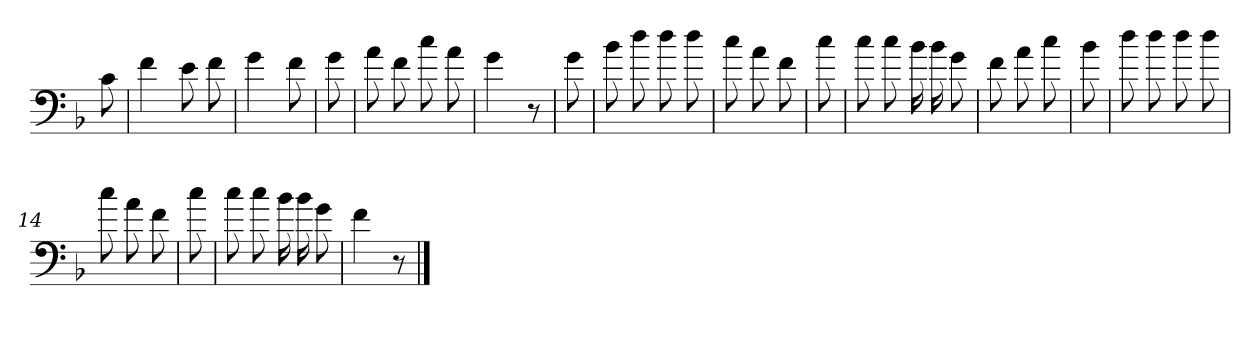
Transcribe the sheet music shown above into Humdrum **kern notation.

**kern
*part1
*staff1
*clefF4
*k[b-]
*F:
=
8c
=1
4f
8e
8f
=2
4g
8f
=3
8g
=4
8a
8f
8cc
8a
=5
4g
8r
=6
8g
=7
8b-
8dd
8dd
8dd
=8
8cc
8a
8f
=9
8cc
=10
8cc
8cc
16b-
16b-
8g
=11
8f
8a
8cc
=12
8b-
=13
8dd
8dd
8dd
8dd
=14
8cc
8a
8f
=15
8cc
=16
8cc
8cc
16b-
16b-
8g
=17
4f
8r
==
*-
